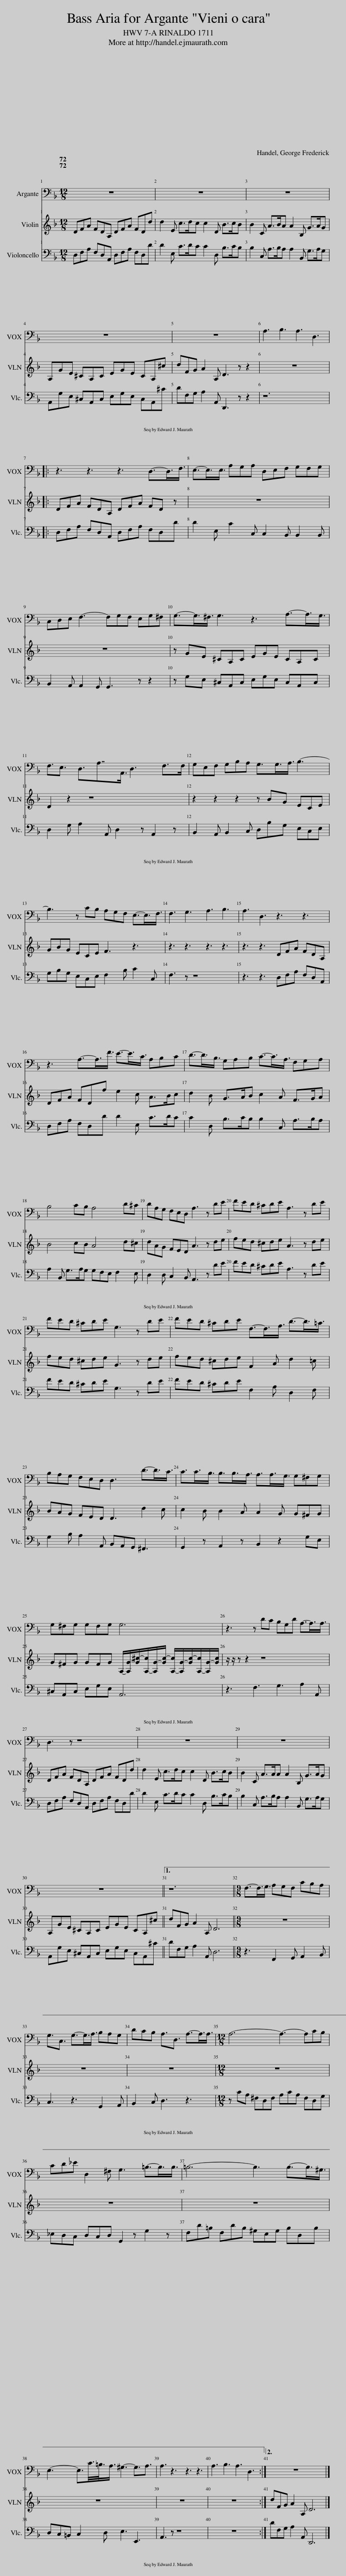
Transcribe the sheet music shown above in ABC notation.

X:1
%%score 1 2 { 3 | 4 } 5 6 7
L:1/8
Q:1/4=72
M:12/8
I:linebreak $
K:F
V:1 bass
V:2 treble
V:3 treble
V:4 bass
V:5 bass
V:6 bass
V:7 bass-8
V:1
 z12 | z12 | z12 |$ z12 | z12 | %5
 A,3 B,3 A,3 D,3 |:$ z3 z3 z3 D,3/2-D,3/4F,3/4 | E,3/2-E,3/4E,3/4 A,G,A, D,E,F, G,F,G, |$ C,D,E, F,3- F,G,F, E,G,^F, | G,3/2-G,3/4^F,3/4 G,3 z3 A,3/2-A,3/4G,3/4 |$ %10
 F,3/2E,3/2 D,3/2A,7/4A,,3/4 D,3 F,>F, | G,E,F, G,B,A, G,3/2G,3/4A,3/4 B,3- |$ B,3 z CB, A,G,F, E,3/2-E,3/4F,3/4 | F,3 G,3 A,3 B,3 | A,3 D,3 z3 z3 |$ %15
 z3 A,3/2-A,3/4F3/4 E3/2-E3/4C3/4 A,B,C | D3/2-D3/4B,3/4 G,A,B, C3/2-C3/4A,3/4 F,G,A, |$ B,4 CB, A,4 D^C | DA,G, F,E,D, A,3 z DE | FED ^CDE A,3 z DE |$ %20
 FED ^CDE G,3 z DE | FED ^CDE F,3/2-F,3/4A,3/4 D3/2-D3/4=C3/4 |$ B,A,G, F,E,D, D,3 D3/2-D3/4C3/4 | C3/2C3/4B,3/4 B,3/2B,3/4A,3/4 A,3/2A,3/4G,3/4 G,^F,G, |$ G,^F,G, G,F,G, G,6 | %25
 z3 z DC B,G,D A,3/2-A,3/4A,3/4 |$ D,3 z z8 | z12 | z12 |$ z12 ||1 %30
 z12 ||[M:9/8] F,3/2-F,3/4G,3/4 A,G,F, CB,A, |$ G,3/2C,3/2 G,3/2-G,3/4A,3/4 B,A,G, | DCB, A,3/2D,3/2 A,3/2-A,3/4A,3/4 |[M:12/8] A,6- A,3- A,CB, |$ %35
 CD_E D,2 ^F, G,3 =B,3/2-B,3/4B,3/4 | =B,6- B,3 B,3/2-B,3/4^G,3/4 |$ E,3- E,3/2C3/8=B,3/8A,3/4 ^G,3- G,3/2A,3/2 | A,3 z3 z3 z3 | A,3 B,3 A,3 D,3 :|2 %40
 z12 |] %41
V:2
 DFA FDA, DFA FDd | d2 E c>dc c2 D B>cB | B2 C A>BA A2 B, G>AG |$ A,GE ^CA,C EGE CA,^c | dFG A2 A, D3 z z2 | %5
 z12 |:$ DFA FDA, DFA FD z | z12 |$ z12 | z GE ^CA,C EGE CA,C |$ %10
 D2 z2 z8 | z2 z2 z2 z BG ECE |$ GBG ECE F3 z3 | z3 z3 z3 z3 | z3 z3 DFA FDA, |$ %15
 DFA FDf e2 c A>Bc | d2 B G>AB c2 A F>GA |$ B4 cB A4 d^c | dAG FED A3 z de | fed ^cde A3 z de |$ %20
 fed ^cde G3 z de | fed ^cde F2 A d2 =c |$ BAG FED D3 d2 c | c2 B B2 A A2 G G^FG |$ G^FG GFG A,/-[A,G-]/[G^c-]/[A,-c]/[A,G-]/[Gc-]/ [A,-c]/[A,G-]/[Gc-]/[A,-c]/[A,G-]/[Gc]/ | %25
 z/ z/ z z2 z8 |$ DFA FDA, DFA FDd | d2 E c>dc c2 D B>cB | B2 C A>AA A2 B, G>AG |$ A,GE ^CA,C EGE CA,^c ||1 %30
 dFG A2 A, D6 ||[M:9/8] z9 |$ z9 | z9 |[M:12/8] z12 |$ %35
 z12 | z12 |$ z12 | z12 | z12 :|2 %40
 dFG A2 A, D6 |] %41
V:3
 DFA FDA, DFA FDd | [FAd]2 E c>dc c2 D B>cB | B2 C A>BA A2 B, G>AG |$ A,GE ^CA,C EGE CA,[EA^c] | [FAd][A,DF][B,DG] [^CEA]2 A, D3 z z2 | %5
 [DFA]3 [GB]3 [DFA]3 [F,A,D]3 |:$ DFA [DF]DA, DFA [DF]Dd | d2 E c2 C C2 B, B,2 B, |$ B,2 A, [A,F]2 G, G,GF EG^F | [A,^CEG]GE CA,C EGE CA,C |$ %10
 D2 z2 z8 | [B,G]E[A,F] [B,G]B[CA] [DG]BG [CE]CE |$ [B,EG]BG [CE]C[B,E] [FA]G[FB] [Ec]2 C | F3 G3 A3 B3 | [DFA]3 [F,A,D]3 DFA [A,DF]DA, |$ %15
 DFA [DF]DF E2 C A>Bc | d2 B G>AB c2 A F>GA |$ B4 cB A4 d^c | dAG FED A3 z de | fed ^cde A3 z de |$ %20
 fed ^cde G3 z de | fed ^cde F2 A d2 =c |$ BAG FED D3 d2 c | c2 B B2 A A2 G G^FG |$ G^FG GFG A,/-[A,G-]/[G^c-]/[A,-c]/[A,G-]/[Gc-]/ [A,-c]/[A,G-]/[Gc-]/[A,-c]/[A,G-]/[Gc]/ | %25
 z3 [A,D]dc BGd A3/2-A3/4A3/4 |$ DFA [DF]DA, DFA [DF]Dd | d2 E c>dc c2 D B>cB | B2 C A>AA A2 B, G>AG |$ A,GE ^CA,C [CE]GE CA,^c ||1 %30
 [FAd][A,DF]G [DFA]2 A, [F,D]6 ||[M:9/8] [A,CF-]3/2F3/4G3/4 [DFA]GF [Ac]BA |$ [CG]3/2C3/2 G3/2-G3/4A3/4 [DGB]AG | [Bd]cB [DA]3/2D3/2 A3/2-A3/4A3/4 |[M:12/8] AcA ^FDF AcA FD[B,G] |$ %35
 [C_E]D[CE] DC[D^F] G2 z [G=B]2 z | F[=Bd]B F[Bd]B ^GEG [DB]DB |$ DC=B, C2 D [E^G-]3 G3/2A3/2 | [CA]3 z z8 | [DFA]3 [GB]3 [DFA]3 [F,A,D]3 :|2 %40
 [FAd][A,DF]G [DFA]2 A, [F,D]6 |] %41
V:4
 [D,F,A,]F,A, [F,A,D]D,A,, [D,F,A,]F,A, [F,A,D]D,D | D2 E, C>DC C2 D, B,>CB, | B,2 C, A,>B,A, A,2 B,, G,>A,G, |$ [A,,^C,E,]G,E, [C,E,A,]A,,C, [E,G,^C]G,E, [C,E,A,]A,,C | DF,G, A,2 [A,,^C,E,] [D,,A,,F,]3 z z2 | %5
 z12 |:$ [D,F,A,]F,A, [F,A,]D,A,, [D,F,A,]F,A, [F,A,]D,D | D2 E, C2 C, C,2 B,, B,,2 B,, |$ B,,2 A,, [A,,F,]2 G,, G,,3 z z2 | z G,E, [^C,E,G,]A,,C, [E,G,^C]G,E, [C,E,G,]A,,C, |$ %10
 [D,F,A,]2 G, [A,DF]2 A,, D,2 z A,,2 z | B,,2 A,, B,,2 C, D,B,G, [E,G,]C,E, |$ G,B,G, [E,G,]C,E, F,2 B, C2 C, | [F,A,C]3 z z8 | z3 z3 [D,F,A,]F,A, F,D,A,, |$ %15
 [D,F,A,]F,A, [F,A,]D,D D2 E, C>DC | C2 D, B,>CB, B,2 C, A,>B,A, |$ A,2 B,, G,>A,G, G,F,E, F,2 E, | D,2 D, C,2 B,, A,,3 z DE | FED ^CDE A,3 z DE |$ %20
 FED ^CDE G,3 z DE | FED ^CDE F,2 A, D,2 F, |$ G,2 B, A,2 A,, B,,A,,G,, ^F,,3 | G,,2 z A,,2 z B,,2 z2 G,E, |$ ^C,A,,C, E,G,E, A,,6 | %25
 z3 F,3 G,3 A,2 A,, |$ [D,F,A,]F,A, [F,A,]D,A,, [D,F,A,]F,A, [F,A,]D,D | D2 E, C>DC C2 D, B,>CB, | B,2 C, A,>B,A, A,2 B,, G,>A,G, |$ [A,,^C,E,]G,E, [C,E,A,]A,,C, [E,A,]G,E, [C,E,A,]A,,^C ||1 %30
 DF,G, A,2 [A,,^C,E,] [D,,A,,]6 ||[M:9/8] z3 F,,2 G,, A,,2 B,, |$ C,3 z3 G,,2 A,, | B,,2 C, D,3 z3 |[M:12/8] z CA, ^F,D,F, A,CA, F,D,G, |$ %35
 _E,D,C, D,C,D, G,,2 z G,2 z | [F,=B,]DB, [F,B,]DB, [^G,B,][E,B,][G,B,] B,D,B, |$ D,C,=B,, C,2 D, [E,^G,=B,]3 [E,,E,B,]3 | [A,,E,]3 z z8 | z12 :|2 %40
 DF,G, A,2 [A,,^C,E,] [D,,A,,]6 |] %41
V:5
 D,F,A, F,D,A,, D,F,A, F,D,D | D2 E, C>DC C2 D, B,>CB, | B,2 C, A,>B,A, A,2 B,, G,>A,G, |$ A,,G,E, ^C,A,,C, E,G,E, C,A,,^C | DF,G, A,2 A,, D,,3 z z2 | %5
 z12 |:$ D,F,A, F,D,A,, D,F,A, F,D,D | D2 E, C2 C, C,2 B,, B,,2 B,, |$ B,,2 A,, A,,2 G,, G,,3 z z2 | z G,E, ^C,A,,C, E,G,E, C,A,,C, |$ %10
 D,2 G, A,2 A,, D,2 z A,,2 z | B,,2 A,, B,,2 C, D,B,G, E,C,E, |$ G,B,G, E,C,E, F,2 B, C2 C, | F,3 z z8 | z3 z3 D,F,A, F,D,A,, |$ %15
 D,F,A, F,D,D D2 E, C>DC | C2 D, B,>CB, B,2 C, A,>B,A, |$ A,2 B,, G,>A,G, G,F,E, F,2 E, | D,2 D, C,2 B,, A,,3 z DE | FED ^CDE A,3 z DE |$ %20
 FED ^CDE G,3 z DE | FED ^CDE F,2 A, D,2 F, |$ G,2 B, A,2 A,, B,,A,,G,, ^F,,3 | G,,2 z A,,2 z B,,2 z2 G,E, |$ ^C,A,,C, E,G,E, A,,6 | %25
 z3 F,3 G,3 A,2 A,, |$ D,F,A, F,D,A,, D,F,A, F,D,D | D2 E, C>DC C2 D, B,>CB, | B,2 C, A,>B,A, A,2 B,, G,>A,G, |$ A,,G,E, ^C,A,,C, E,G,E, C,A,,^C ||1 %30
 DF,G, A,2 A,, D,6 ||[M:9/8] z3 F,,2 G,, A,,2 B,, |$ C,3 z3 G,,2 A,, | B,,2 C, D,3 z3 |[M:12/8] z CA, ^F,D,F, A,CA, F,D,G, |$ %35
 _E,D,C, D,C,D, G,,2 z G,2 z | F,D=B, F,DB, ^G,E,G, B,D,B, |$ D,C,=B,, C,2 D, E,3 E,,3 | A,,3 z z8 | z12 :|2 %40
 DF,G, A,2 A,, D,,6 |] %41
V:6
 D,F,A, F,D,A,, D,F,A, F,D,D | D2 E, C>DC C2 D, B,>CB, | B,2 C, A,>B,A, A,2 B,, G,>A,G, |$ A,,G,E, ^C,A,,C, E,G,E, C,A,,^C | DF,G, A,2 A,, D,3 z z2 | %5
 z12 |:$ D,F,A, F,D,A,, D,F,A, F,D, z | z12 |$ z12 | z G,E, ^C,A,,C, E,G,E, C,A,,C, |$ %10
 D,2 z2 z8 | z4 z2 z B,G, E,C,E, |$ G,B,G, E,C,E, F,2 z4 | z2 z z z8 | z3 z3 D,F,A, F,D,A,, |$ %15
 D,F,A, F,D,D D2 E, C>DC | C2 D, B,>CB, B,2 C, A,>B,A, |$ A,2 B,, G,>A,G, G,F,E, F,2 E, | D,2 D, C,2 B,, A,,3 z DE | FED ^CDE A,3 z DE |$ %20
 FED ^CDE G,3 z DE | FED ^CDE F,2 A, D,2 F, |$ G,2 B, A,2 A,, B,,A,,G,, ^F,,3 | G,,2 z A,,2 z B,,2 z2 G,E, |$ ^C,A,,C, E,G,E, A,,6 | %25
 z3 F,3 G,3 A,2 A,, |$ D,F,A, F,D,A,, D,F,A, F,D,D | D2 E, C>DC C2 D, B,>CB, | B,2 C, A,>B,A, A,2 B,, G,>A,G, |$ A,,G,E, ^C,A,,C, E,G,E, C,A,,^C ||1 %30
 DF,G, A,2 A,, D,6 ||[M:9/8] z8 z |$ z7 z2 | z9 |[M:12/8] z12 |$ %35
 z12 | z12 |$ z12 | z12 | z12 :|2 %40
 z12 |] %41
V:7
 D,F,A, F,D,A,, D,F,A, F,D,D | D2 E, C>DC C2 D, B,>CB, | B,2 C, A,>B,A, A,2 B,, G,>A,G, |$ A,,G,E, ^C,A,,C, E,G,E, C,A,,^C | DF,G, A,2 A,, D,3 z z2 | %5
 z12 |:$ D,F,A, F,D,A,, D,F,A, F,D, z | z12 |$ z12 | z G,E, ^C,A,,C, E,G,E, C,A,,C, |$ %10
 D,2 z2 z8 | z4 z2 z B,G, E,C,E, |$ G,B,G, E,C,E, F,2 z4 | z2 z z z8 | z3 z3 D,F,A, F,D,A,, |$ %15
 D,F,A, F,D,D D2 E, C>DC | C2 D, B,>CB, B,2 C, A,>B,A, |$ A,2 B,, G,>A,G, G,F,E, F,2 E, | D,2 D, C,2 B,, A,,3 z DE | FED ^CDE A,3 z DE |$ %20
 FED ^CDE G,3 z DE | FED ^CDE F,2 A, D,2 F, |$ G,2 B, A,2 A,, B,,A,,G,, ^F,,3 | G,,2 z A,,2 z B,,2 z2 G,E, |$ ^C,A,,C, E,G,E, A,,6 | %25
 z3 F,3 G,3 A,2 A,, |$ D,F,A, F,D,A,, D,F,A, F,D,D | D2 E, C>DC C2 D, B,>CB, | B,2 C, A,>B,A, A,2 B,, G,>A,G, |$ A,,G,E, ^C,A,,C, E,G,E, C,A,,^C ||1 %30
 DF,G, A,2 A,, D,6 ||[M:9/8] z9 |$ z9 | z9 |[M:12/8] z12 |$ %35
 z12 | z12 |$ z12 | z12 | z12 :|2 %40
 DF,G, A,2 A,, D,,6 |] %41
